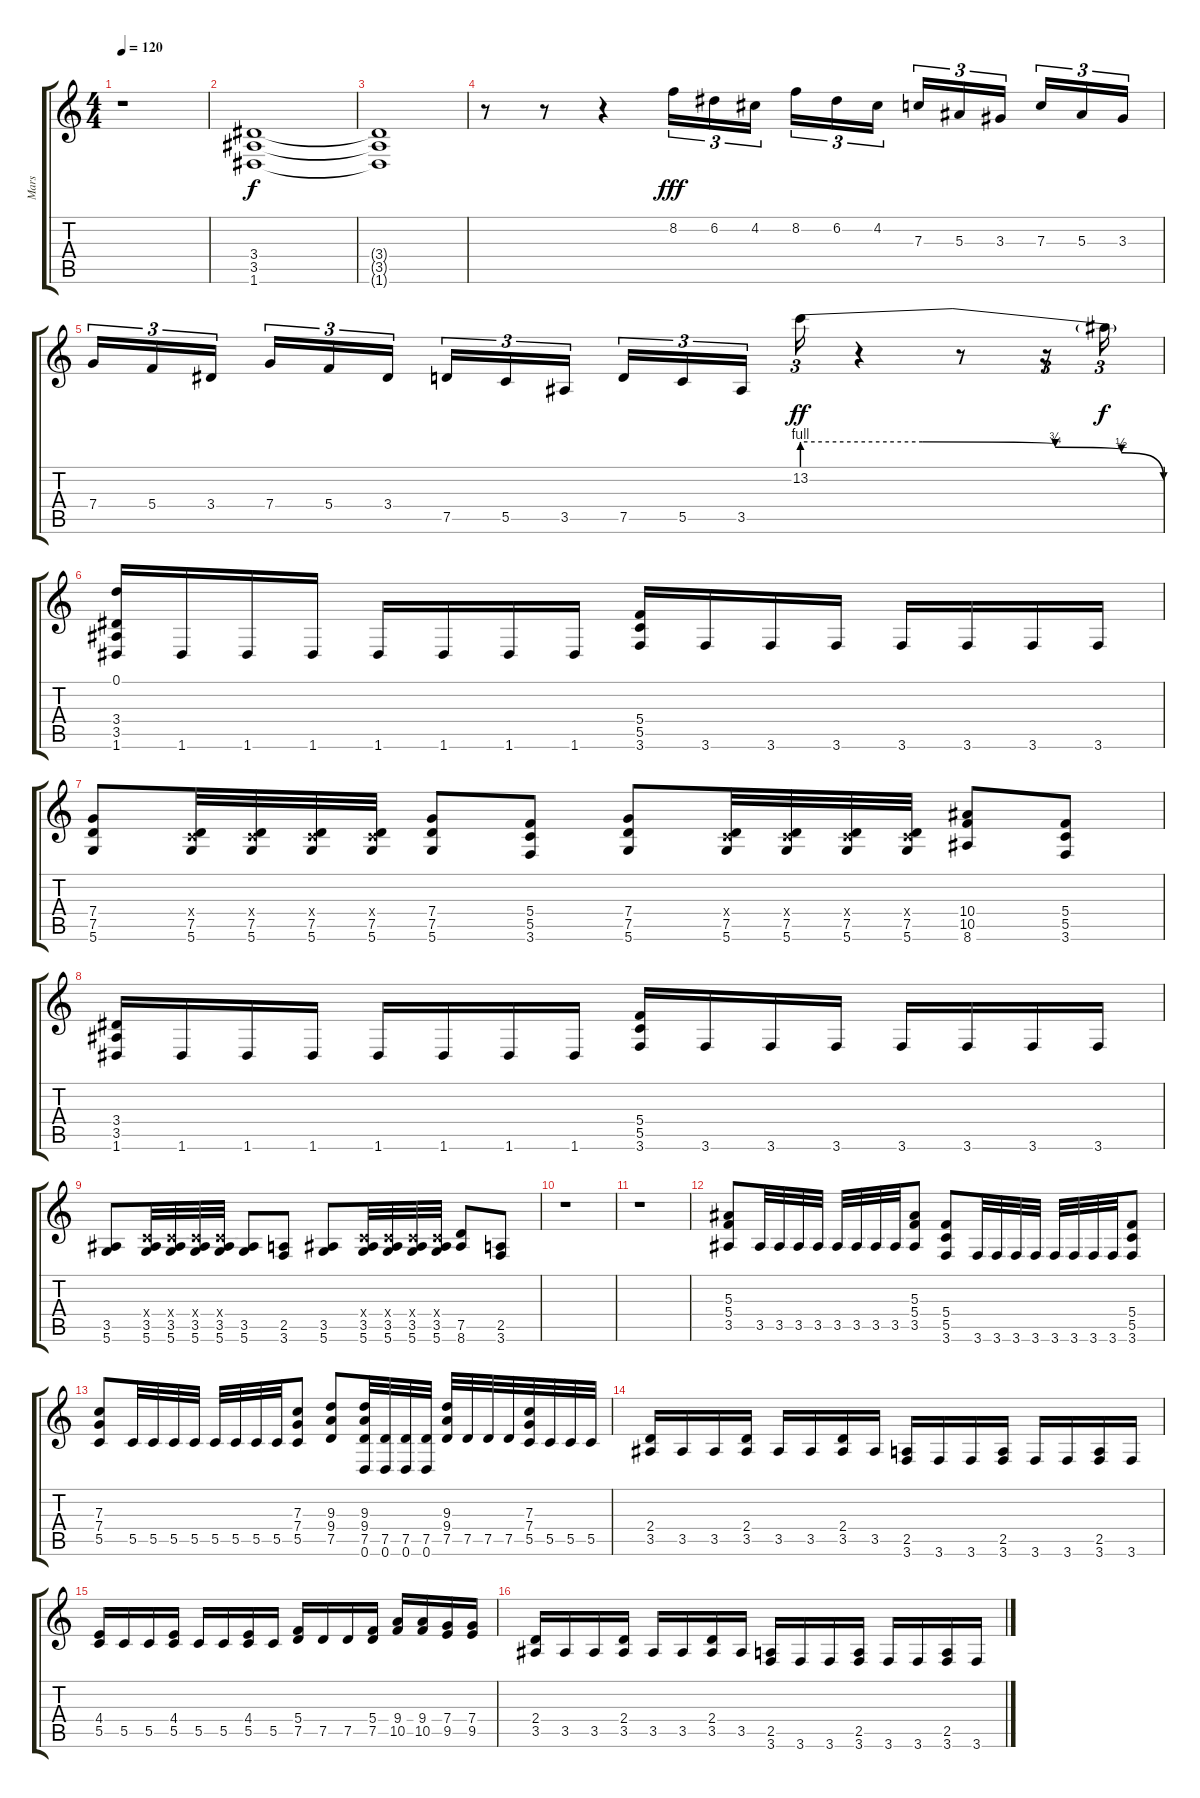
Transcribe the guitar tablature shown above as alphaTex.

\track ("Mars" "Mars") {instrument distortionguitar}
\staff {score tabs}
\tuning (D4 A3 F3 C3 G2 D2) {hide}
\ts (4 4)
\tempo 120
\clef g2
\ks c
r.1{dy f instrument distortionguitar} |
(3.4 3.5 1.6).1{volume 13} |
(3.4{t} 3.5{t} 1.6{t}).1 |
r.8 r.8 r.4 8.2.16{tu (3 2) dy fff} 6.2.16{tu (3 2)} 4.2.16{tu (3 2)} 8.2.16{tu (3 2)} 6.2.16{tu (3 2)} 4.2.16{tu (3 2)} 7.3.16{tu (3 2)} 5.3.16{tu (3 2)} 3.3.16{tu (3 2)} 7.3.16{tu (3 2)} 5.3.16{tu (3 2)} 3.3.16{tu (3 2)} |
7.4.16{tu (3 2)} 5.4.16{tu (3 2)} 3.4.16{tu (3 2)} 7.4.16{tu (3 2)} 5.4.16{tu (3 2)} 3.4.16{tu (3 2)} 7.5.16{tu (3 2)} 5.5.16{tu (3 2)} 3.5.16{tu (3 2)} 7.5.16{tu (3 2)} 5.5.16{tu (3 2)} 3.5.16{tu (3 2)} 13.2{be (custom 0 4 20 4 42 3 53 2 60 0)}.16{tu (3 2) dy ff} r.4 r.8 r.16{tu (3 2)} 13.2{t}.16{tu (3 2) dy f} |
(0.1 3.4 3.5 1.6).16 1.6.16 1.6.16 1.6.16 1.6.16 1.6.16 1.6.16 1.6.16 (5.4 5.5 3.6).16 3.6.16 3.6.16 3.6.16 3.6.16 3.6.16 3.6.16 3.6.16 |
(7.4 7.5 5.6).8 (0.4{x} 7.5 5.6).32 (0.4{x} 7.5 5.6).32 (0.4{x} 7.5 5.6).32 (0.4{x} 7.5 5.6).32 (7.4 7.5 5.6).8 (5.4 5.5 3.6).8 (7.4 7.5 5.6).8 (0.4{x} 7.5 5.6).32 (0.4{x} 7.5 5.6).32 (0.4{x} 7.5 5.6).32 (0.4{x} 7.5 5.6).32 (10.4 10.5 8.6).8 (5.4 5.5 3.6).8 |
(3.4 3.5 1.6).16 1.6.16 1.6.16 1.6.16 1.6.16 1.6.16 1.6.16 1.6.16 (5.4 5.5 3.6).16 3.6.16 3.6.16 3.6.16 3.6.16 3.6.16 3.6.16 3.6.16 |
(3.5 5.6).8 (0.4{x} 3.5 5.6).32 (0.4{x} 3.5 5.6).32 (0.4{x} 3.5 5.6).32 (0.4{x} 3.5 5.6).32 (3.5 5.6).8 (2.5 3.6).8 (3.5 5.6).8 (0.4{x} 3.5 5.6).32 (0.4{x} 3.5 5.6).32 (0.4{x} 3.5 5.6).32 (0.4{x} 3.5 5.6).32 (7.5 8.6).8 (2.5 3.6).8 |
r.1 |
r.1 |
(5.3 5.4 3.5).8 3.5.32 3.5.32 3.5.32 3.5.32 3.5.32 3.5.32 3.5.32 3.5.32 (5.3 5.4 3.5).8 (5.4 5.5 3.6).8 3.6.32 3.6.32 3.6.32 3.6.32 3.6.32 3.6.32 3.6.32 3.6.32 (5.4 5.5 3.6).8 |
(7.3 7.4 5.5).8 5.5.32 5.5.32 5.5.32 5.5.32 5.5.32 5.5.32 5.5.32 5.5.32 (7.3 7.4 5.5).8 (9.3 9.4 7.5).8 (9.3 9.4 7.5 0.6).32 (7.5 0.6).32 (7.5 0.6).32 (7.5 0.6).32 (9.3 9.4 7.5).32 7.5.32 7.5.32 7.5.32 (7.3 7.4 5.5).32 5.5.32 5.5.32 5.5.32 |
(2.4 3.5).16 3.5.16 3.5.16 (2.4 3.5).16 3.5.16 3.5.16 (2.4 3.5).16 3.5.16 (2.5 3.6).16 3.6.16 3.6.16 (2.5 3.6).16 3.6.16 3.6.16 (2.5 3.6).16 3.6.16 |
(4.4 5.5).16 5.5.16 5.5.16 (4.4 5.5).16 5.5.16 5.5.16 (4.4 5.5).16 5.5.16 (5.4 7.5).16 7.5.16 7.5.16 (5.4 7.5).16 (9.4 10.5).16 (9.4 10.5).16 (7.4 9.5).16 (7.4 9.5).16 |
(2.4 3.5).16 3.5.16 3.5.16 (2.4 3.5).16 3.5.16 3.5.16 (2.4 3.5).16 3.5.16 (2.5 3.6).16 3.6.16 3.6.16 (2.5 3.6).16 3.6.16 3.6.16 (2.5 3.6).16 3.6.16
